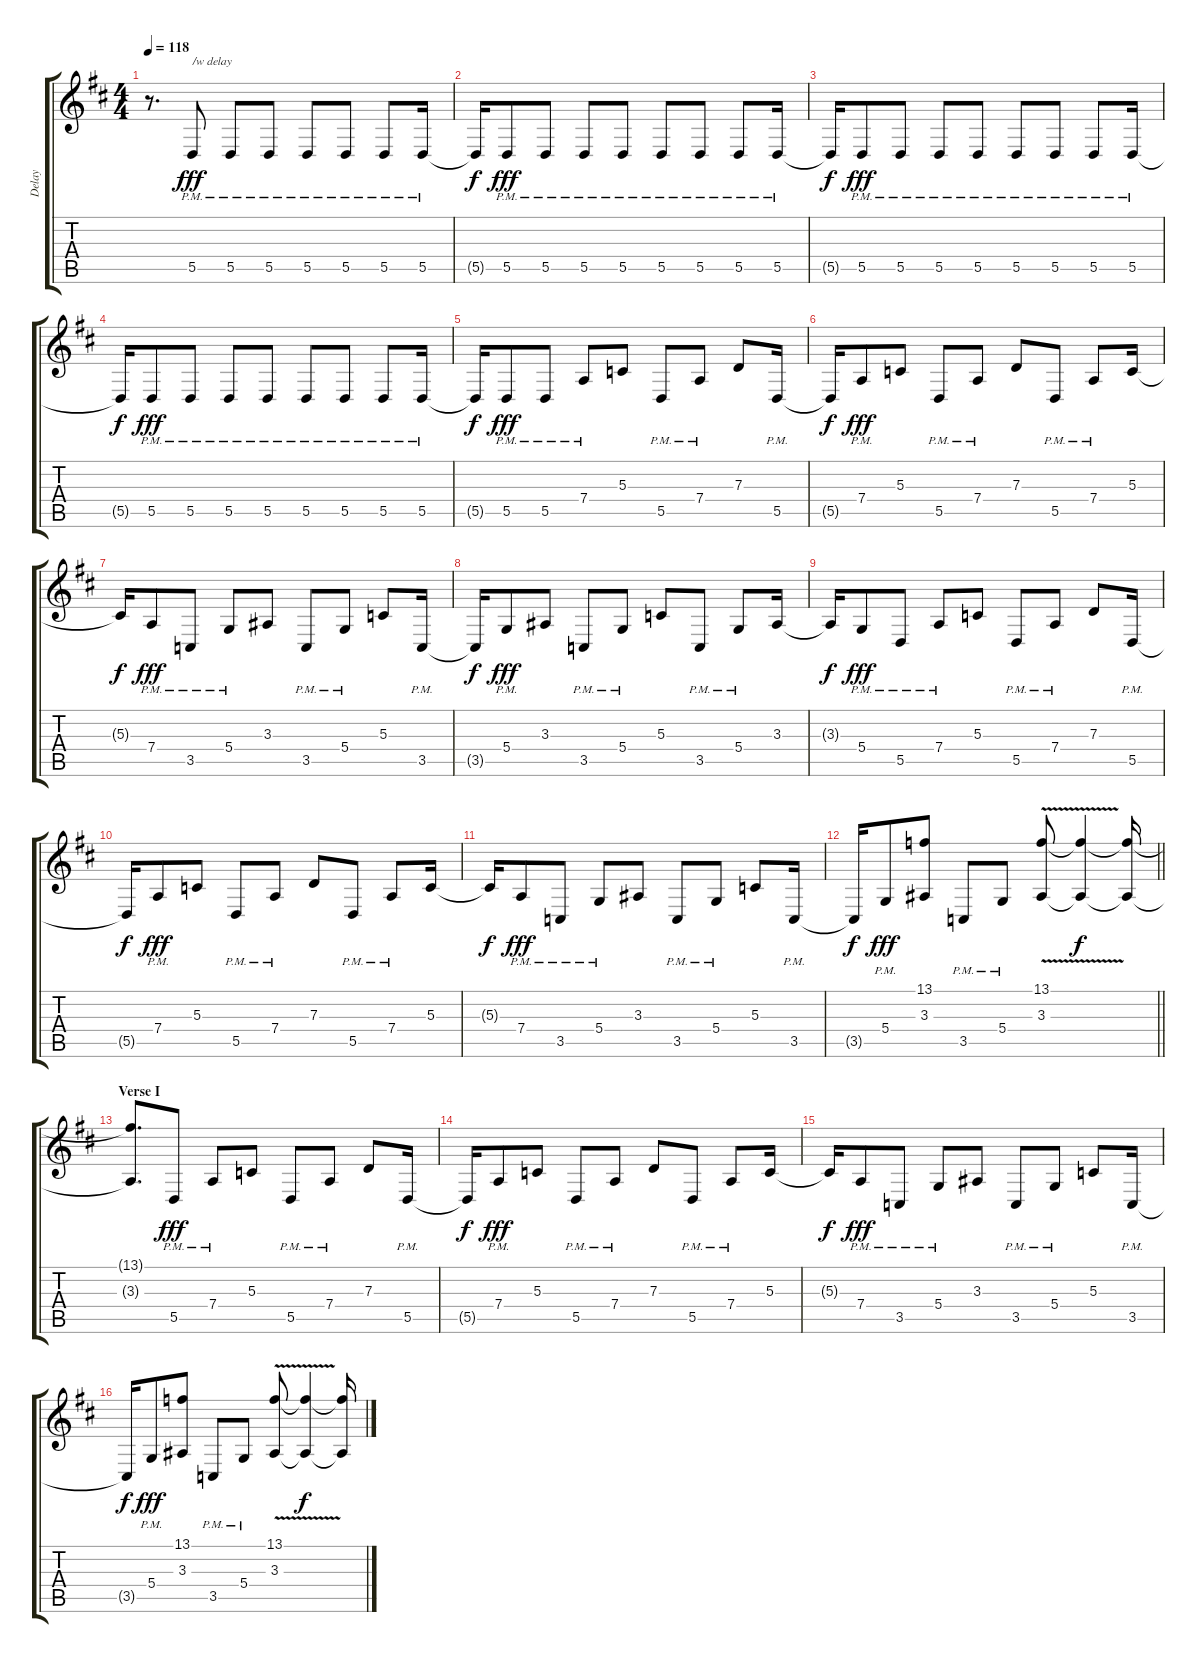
\track ("Delay" "Delay") {instrument lead1square}
\staff {score tabs}
\tuning (E4 B3 G3 D3 A2 E2) {hide}
\ts (4 4)
\tempo 118
\clef g2
\ks d
r.8{d dy fff instrument lead1square} 5.5{pm}.8{txt "/w delay"} 5.5{pm}.8 5.5{pm}.8 5.5{pm}.8 5.5{pm}.8 5.5{pm}.8 5.5{pm}.16 |
5.5{t}.16{dy f} 5.5{pm}.8{dy fff} 5.5{pm}.8 5.5{pm}.8 5.5{pm}.8 5.5{pm}.8 5.5{pm}.8 5.5{pm}.8 5.5{pm}.16 |
5.5{t}.16{dy f} 5.5{pm}.8{dy fff} 5.5{pm}.8 5.5{pm}.8 5.5{pm}.8 5.5{pm}.8 5.5{pm}.8 5.5{pm}.8 5.5{pm}.16 |
5.5{t}.16{dy f} 5.5{pm}.8{dy fff} 5.5{pm}.8 5.5{pm}.8 5.5{pm}.8 5.5{pm}.8 5.5{pm}.8 5.5{pm}.8 5.5{pm}.16 |
5.5{t}.16{dy f} 5.5{pm}.8{dy fff} 5.5{pm}.8 7.4{pm}.8 5.3.8{instrument lead2sawtooth} 5.5{pm}.8{instrument lead1square} 7.4{pm}.8 7.3.8{instrument lead2sawtooth} 5.5{pm}.16{instrument lead1square} |
5.5{t}.16{dy f} 7.4{pm}.8{dy fff} 5.3.8{instrument lead2sawtooth} 5.5{pm}.8{instrument lead1square} 7.4{pm}.8 7.3.8{instrument lead2sawtooth} 5.5{pm}.8{instrument lead1square} 7.4{pm}.8 5.3.16{instrument lead2sawtooth} |
5.3{t}.16{dy f} 7.4{pm}.8{dy fff instrument lead1square} 3.5{pm}.8 5.4{pm}.8 3.3.8{instrument lead2sawtooth} 3.5{pm}.8{instrument lead1square} 5.4{pm}.8 5.3.8{instrument lead2sawtooth} 3.5{pm}.16{instrument lead1square} |
3.5{t}.16{dy f} 5.4{pm}.8{dy fff} 3.3.8{instrument lead2sawtooth} 3.5{pm}.8{instrument lead1square} 5.4{pm}.8 5.3.8{instrument lead2sawtooth} 3.5{pm}.8{instrument lead1square} 5.4{pm}.8 3.3.16{instrument lead2sawtooth} |
3.3{t}.16{dy f} 5.4{pm}.8{dy fff instrument lead1square} 5.5{pm}.8 7.4{pm}.8 5.3.8{instrument lead2sawtooth} 5.5{pm}.8{instrument lead1square} 7.4{pm}.8 7.3.8{instrument lead2sawtooth} 5.5{pm}.16{instrument lead1square} |
5.5{t}.16{dy f} 7.4{pm}.8{dy fff} 5.3.8{instrument lead2sawtooth} 5.5{pm}.8{instrument lead1square} 7.4{pm}.8 7.3.8{instrument lead2sawtooth} 5.5{pm}.8{instrument lead1square} 7.4{pm}.8 5.3.16{instrument lead2sawtooth} |
5.3{t}.16{dy f} 7.4{pm}.8{dy fff instrument lead1square} 3.5{pm}.8 5.4{pm}.8 3.3.8{instrument lead2sawtooth} 3.5{pm}.8{instrument lead1square} 5.4{pm}.8 5.3.8{instrument lead2sawtooth} 3.5{pm}.16{instrument lead1square} |
\barLineRight lightlight
3.5{t}.16{dy f} 5.4{pm}.8{dy fff} (13.1 3.3).8{instrument lead2sawtooth} 3.5{pm}.8{instrument lead1square} 5.4{pm}.8 (13.1 3.3{v}).8{instrument lead2sawtooth} (13.1{t} 3.3{t}).4{dy f} (13.1{t} 3.3{t}).16 |
\section ("" "Verse I")
(13.1{t} 3.3{t}).8{d instrument lead1square} 5.5{pm}.8{dy fff} 7.4{pm}.8 5.3.8{instrument lead2sawtooth} 5.5{pm}.8{instrument lead1square} 7.4{pm}.8 7.3.8{instrument lead2sawtooth} 5.5{pm}.16{instrument lead1square} |
5.5{t}.16{dy f} 7.4{pm}.8{dy fff} 5.3.8{instrument lead2sawtooth} 5.5{pm}.8{instrument lead1square} 7.4{pm}.8 7.3.8{instrument lead2sawtooth} 5.5{pm}.8{instrument lead1square} 7.4{pm}.8 5.3.16{instrument lead2sawtooth} |
5.3{t}.16{dy f} 7.4{pm}.8{dy fff instrument lead1square} 3.5{pm}.8 5.4{pm}.8 3.3.8{instrument lead2sawtooth} 3.5{pm}.8{instrument lead1square} 5.4{pm}.8 5.3.8{instrument lead2sawtooth} 3.5{pm}.16{instrument lead1square} |
3.5{t}.16{dy f} 5.4{pm}.8{dy fff} (13.1 3.3).8{instrument lead2sawtooth} 3.5{pm}.8{instrument lead1square} 5.4{pm}.8 (13.1 3.3{v}).8{instrument lead2sawtooth} (13.1{t} 3.3{t}).4{dy f} (13.1{t} 3.3{t}).16
